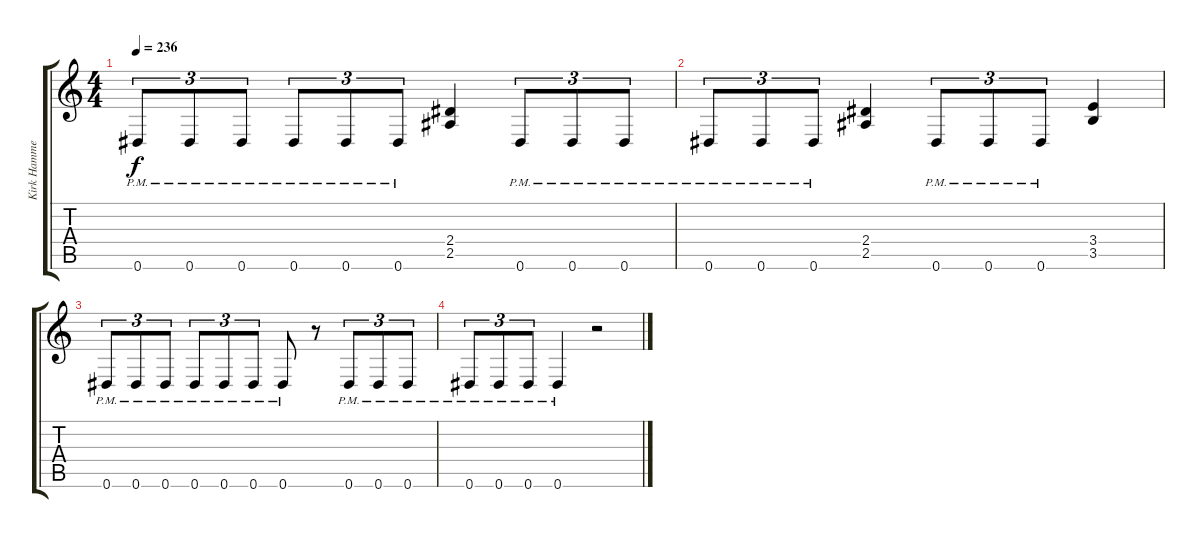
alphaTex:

\track ("Kirk Hammett (Guitar)" "Kirk Hamme") {instrument electricguitarclean}
\staff {score tabs}
\tuning (Eb4 Bb3 Gb3 Db3 Ab2 Eb2) {hide}
\ts (4 4)
\tempo 236
\clef g2
\ks c
0.6{pm}.8{tu (3 2) dy f} 0.6{pm}.8{tu (3 2)} 0.6{pm}.8{tu (3 2)} 0.6{pm}.8{tu (3 2)} 0.6{pm}.8{tu (3 2)} 0.6{pm}.8{tu (3 2)} (2.4 2.5).4 0.6{pm}.8{tu (3 2)} 0.6{pm}.8{tu (3 2)} 0.6{pm}.8{tu (3 2)} |
0.6{pm}.8{tu (3 2)} 0.6{pm}.8{tu (3 2)} 0.6{pm}.8{tu (3 2)} (2.4 2.5).4 0.6{pm}.8{tu (3 2)} 0.6{pm}.8{tu (3 2)} 0.6{pm}.8{tu (3 2)} (3.4 3.5).4 |
0.6{pm}.8{tu (3 2)} 0.6{pm}.8{tu (3 2)} 0.6{pm}.8{tu (3 2)} 0.6{pm}.8{tu (3 2)} 0.6{pm}.8{tu (3 2)} 0.6{pm}.8{tu (3 2)} 0.6{pm}.8 r.8 0.6{pm}.8{tu (3 2)} 0.6{pm}.8{tu (3 2)} 0.6{pm}.8{tu (3 2)} |
0.6{pm}.8{tu (3 2)} 0.6{pm}.8{tu (3 2)} 0.6{pm}.8{tu (3 2)} 0.6{pm}.4 r.2
